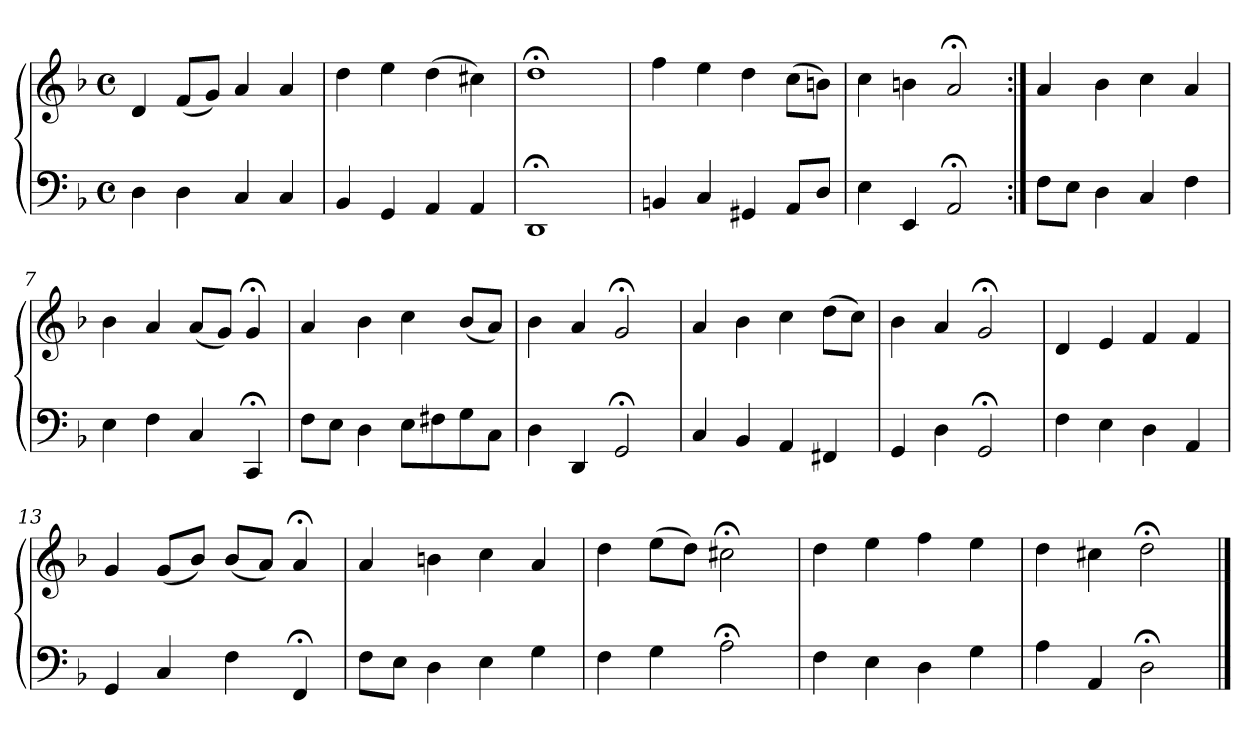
**kern	**kern
*part1	*part1
*staff2	*staff1
*clefF4	*clefG2
*k[b-]	*k[b-]
*M4/4	*M4/4
*met(c)	*met(c)
=1	=1
4D	4d
4D	(8fL
.	8gJ)
4C	4a
4C	4a
=2	=2
4BB-	4dd
4GG	4ee
4AA	(4dd
4AA	4cc#X)
=3	=3
1DD;<	1dd;<
=4	=4
4BBn	4ff
4C	4ee
4GG#X	4dd
8AAL	(8ccL
8DJ	8bnJ)
=5	=5
4E	4cc
4EE	4bn
2AA;<	2a;<
=6:|!	=6:|!
8FL	4a
8EJ	.
4D	4b-
4C	4cc
4F	4a
=7	=7
4E	4b-
4F	4a
4C	(8aL
.	8gJ)
4CC;<	4g;<
!!LO:LB:g=z
=8	=8
8FL	4a
8EJ	.
4D	4b-
8EL	4cc
8F#X	.
8G	(8b-L
8CJ	8aJ)
=9	=9
4D	4b-
4DD	4a
2GG;<	2g;<
=10	=10
4C	4a
4BB-	4b-
4AA	4cc
4FF#X	(8ddL
.	8ccJ)
=11	=11
4GG	4b-
4D	4a
2GG;<	2g;<
=12	=12
4F	4d
4E	4e
4D	4f
4AA	4f
=13	=13
4GG	4g
4C	(8gL
.	8b-J)
4F	(8b-L
.	8aJ)
4FF;<	4a;<
=14	=14
8FL	4a
8EJ	.
4D	4bn
4E	4cc
4G	4a
!!LO:LB:g=z
=15	=15
4F	4dd
4G	(8eeL
.	8ddJ)
2A;<	2cc#X;<
=16	=16
4F	4dd
4E	4ee
4D	4ff
4G	4ee
=17	=17
4A	4dd
4AA	4cc#X
2D;<	2dd;<
==	==
*-	*-
